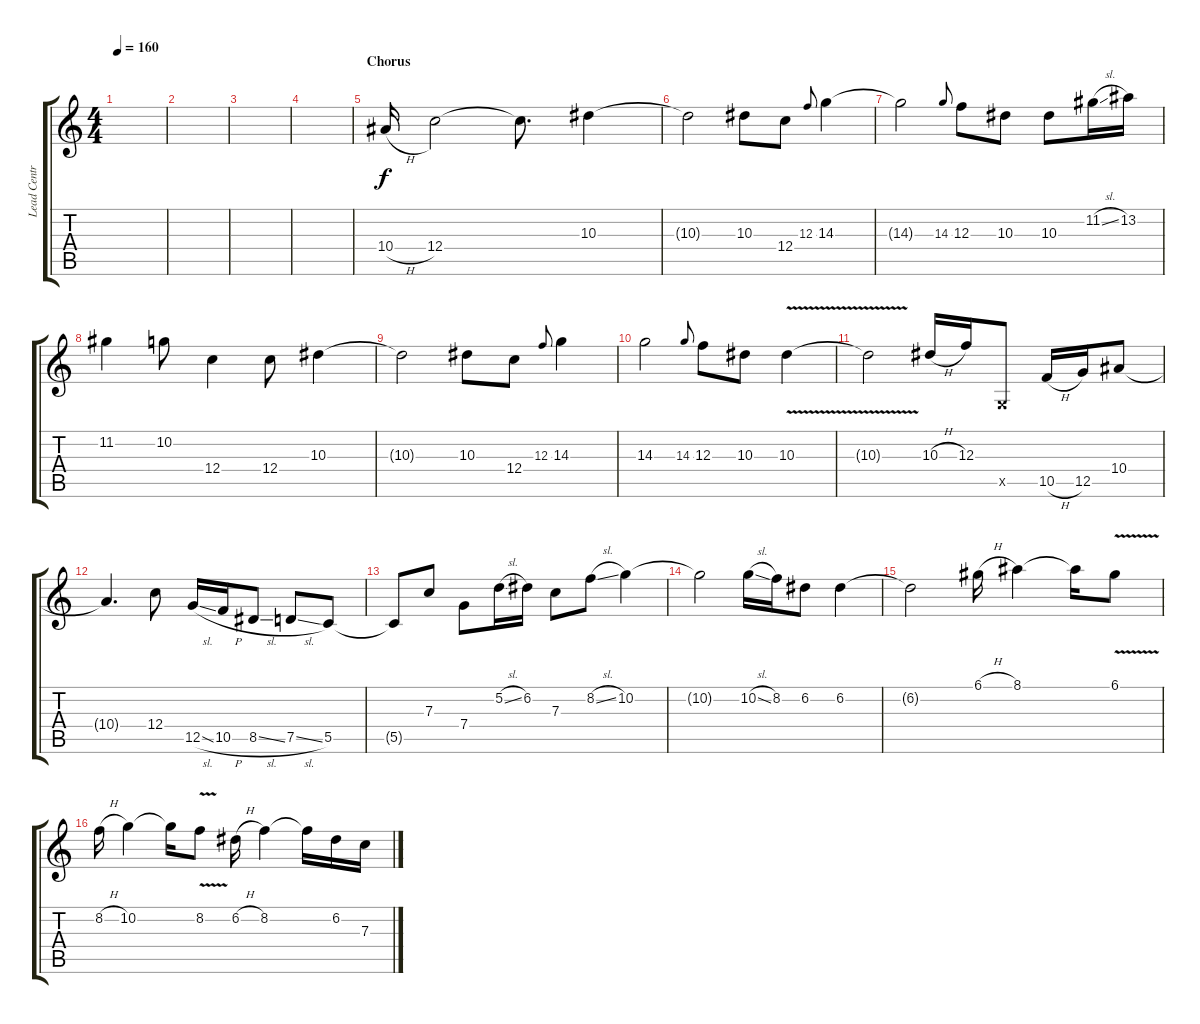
\track ("Lead Centre" "Lead Centr") {instrument distortionguitar}
\staff {score tabs}
\tuning (D4 A3 F3 C3 G2 C2) {hide}
\ts (4 4)
\tempo 160
\clef g2
\ks c
|
|
\section ("" "")
|
|
\section ("" "Chorus")
10.4{h}.16 12.4.2 12.4{t}.8{d} 10.3.4 |
10.3{t}.2 10.3.8 12.4.8 12.3.8{gr onbeat} 14.3.4 |
14.3{t}.2 14.3.8{gr onbeat} 12.3.8 10.3.8 10.3.8 11.2{sl}.16 13.2.16 |
11.2.4 10.2.8 12.4.4 12.4.8 10.3.4 |
10.3{t}.2 10.3.8 12.4.8 12.3.8{gr onbeat} 14.3.4 |
14.3.2 14.3.8{gr onbeat} 12.3.8 10.3.8 10.3{v}.4 |
10.3{v t}.2 10.3{h}.16 12.3.16 0.5{x}.8 10.5{h}.16 12.5.16 10.4.8 |
10.4{t}.4{d} 12.4.8 12.5{sl}.16 10.5{h}.16 8.5{sl}.8 7.5{sl}.8 5.5.8 |
5.5{t}.8 7.3.8 7.4.8 5.2{sl}.16 6.2.16 7.3.8 8.2{sl}.8 10.2.4 |
10.2{t}.2 10.2{sl}.16 8.2.16 6.2.8 6.2.4 |
6.2{t}.2 6.1{h}.16 8.1.4 8.1{t}.16 6.1{v}.8 |
8.2{h}.16 10.2.4 10.2{t}.16 8.2{v}.8 6.2{h}.16 8.2.4 8.2{t}.16 6.2.16 7.3.16
